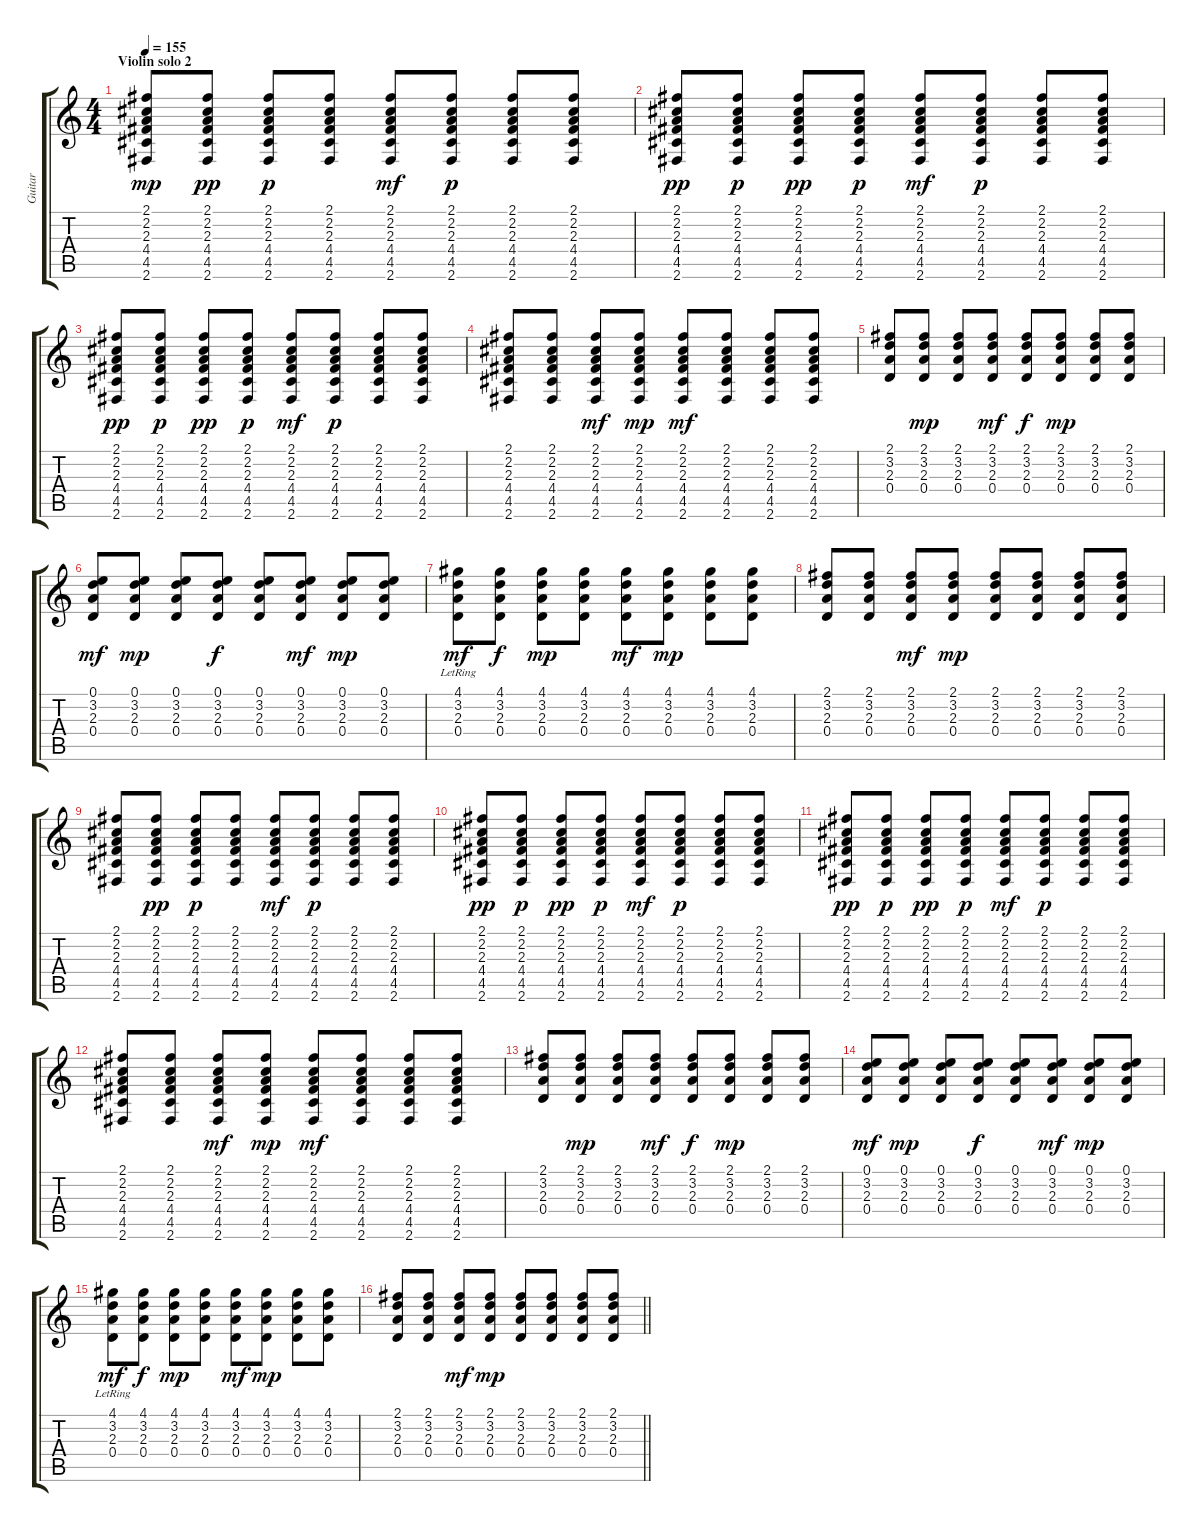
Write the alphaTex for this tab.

\track ("Guitar" "Guitar") {instrument acousticguitarsteel}
\staff {score tabs}
\tuning (E4 B3 G3 D3 A2 E2) {hide}
\ts (4 4)
\section ("" "Violin solo 2")
\tempo 155
\clef g2
\ks c
(2.1 2.2 2.3 4.4 4.5 2.6).8{dy mp} (2.1 2.2 2.3 4.4 4.5 2.6).8{dy pp} (2.1 2.2 2.3 4.4 4.5 2.6).8{dy p} (2.1 2.2 2.3 4.4 4.5 2.6).8 (2.1 2.2 2.3 4.4 4.5 2.6).8{dy mf} (2.1 2.2 2.3 4.4 4.5 2.6).8{dy p} (2.1 2.2 2.3 4.4 4.5 2.6).8 (2.1 2.2 2.3 4.4 4.5 2.6).8 |
(2.1 2.2 2.3 4.4 4.5 2.6).8{dy pp} (2.1 2.2 2.3 4.4 4.5 2.6).8{dy p} (2.1 2.2 2.3 4.4 4.5 2.6).8{dy pp} (2.1 2.2 2.3 4.4 4.5 2.6).8{dy p} (2.1 2.2 2.3 4.4 4.5 2.6).8{dy mf} (2.1 2.2 2.3 4.4 4.5 2.6).8{dy p} (2.1 2.2 2.3 4.4 4.5 2.6).8 (2.1 2.2 2.3 4.4 4.5 2.6).8 |
(2.1 2.2 2.3 4.4 4.5 2.6).8{dy pp} (2.1 2.2 2.3 4.4 4.5 2.6).8{dy p} (2.1 2.2 2.3 4.4 4.5 2.6).8{dy pp} (2.1 2.2 2.3 4.4 4.5 2.6).8{dy p} (2.1 2.2 2.3 4.4 4.5 2.6).8{dy mf} (2.1 2.2 2.3 4.4 4.5 2.6).8{dy p} (2.1 2.2 2.3 4.4 4.5 2.6).8 (2.1 2.2 2.3 4.4 4.5 2.6).8 |
(2.1 2.2 2.3 4.4 4.5 2.6).8 (2.1 2.2 2.3 4.4 4.5 2.6).8 (2.1 2.2 2.3 4.4 4.5 2.6).8{dy mf} (2.1 2.2 2.3 4.4 4.5 2.6).8{dy mp} (2.1 2.2 2.3 4.4 4.5 2.6).8{dy mf} (2.1 2.2 2.3 4.4 4.5 2.6).8 (2.1 2.2 2.3 4.4 4.5 2.6).8 (2.1 2.2 2.3 4.4 4.5 2.6).8 |
(2.1 3.2 2.3 0.4).8 (2.1 3.2 2.3 0.4).8{dy mp} (2.1 3.2 2.3 0.4).8 (2.1 3.2 2.3 0.4).8{dy mf} (2.1 3.2 2.3 0.4).8{dy f} (2.1 3.2 2.3 0.4).8{dy mp} (2.1 3.2 2.3 0.4).8 (2.1 3.2 2.3 0.4).8 |
(0.1 3.2 2.3 0.4).8{dy mf} (0.1 3.2 2.3 0.4).8{dy mp} (0.1 3.2 2.3 0.4).8 (0.1 3.2 2.3 0.4).8{dy f} (0.1 3.2 2.3 0.4).8 (0.1 3.2 2.3 0.4).8{dy mf} (0.1 3.2 2.3 0.4).8{dy mp} (0.1 3.2 2.3 0.4).8 |
(4.1 3.2{lr} 2.3 0.4).8{dy mf} (4.1 3.2 2.3 0.4).8{dy f} (4.1 3.2 2.3 0.4).8{dy mp} (4.1 3.2 2.3 0.4).8 (4.1 3.2 2.3 0.4).8{dy mf} (4.1 3.2 2.3 0.4).8{dy mp} (4.1 3.2 2.3 0.4).8 (4.1 3.2 2.3 0.4).8 |
(2.1 3.2 2.3 0.4).8 (2.1 3.2 2.3 0.4).8 (2.1 3.2 2.3 0.4).8{dy mf} (2.1 3.2 2.3 0.4).8{dy mp} (2.1 3.2 2.3 0.4).8 (2.1 3.2 2.3 0.4).8 (2.1 3.2 2.3 0.4).8 (2.1 3.2 2.3 0.4).8 |
(2.1 2.2 2.3 4.4 4.5 2.6).8 (2.1 2.2 2.3 4.4 4.5 2.6).8{dy pp} (2.1 2.2 2.3 4.4 4.5 2.6).8{dy p} (2.1 2.2 2.3 4.4 4.5 2.6).8 (2.1 2.2 2.3 4.4 4.5 2.6).8{dy mf} (2.1 2.2 2.3 4.4 4.5 2.6).8{dy p} (2.1 2.2 2.3 4.4 4.5 2.6).8 (2.1 2.2 2.3 4.4 4.5 2.6).8 |
(2.1 2.2 2.3 4.4 4.5 2.6).8{dy pp} (2.1 2.2 2.3 4.4 4.5 2.6).8{dy p} (2.1 2.2 2.3 4.4 4.5 2.6).8{dy pp} (2.1 2.2 2.3 4.4 4.5 2.6).8{dy p} (2.1 2.2 2.3 4.4 4.5 2.6).8{dy mf} (2.1 2.2 2.3 4.4 4.5 2.6).8{dy p} (2.1 2.2 2.3 4.4 4.5 2.6).8 (2.1 2.2 2.3 4.4 4.5 2.6).8 |
(2.1 2.2 2.3 4.4 4.5 2.6).8{dy pp} (2.1 2.2 2.3 4.4 4.5 2.6).8{dy p} (2.1 2.2 2.3 4.4 4.5 2.6).8{dy pp} (2.1 2.2 2.3 4.4 4.5 2.6).8{dy p} (2.1 2.2 2.3 4.4 4.5 2.6).8{dy mf} (2.1 2.2 2.3 4.4 4.5 2.6).8{dy p} (2.1 2.2 2.3 4.4 4.5 2.6).8 (2.1 2.2 2.3 4.4 4.5 2.6).8 |
(2.1 2.2 2.3 4.4 4.5 2.6).8 (2.1 2.2 2.3 4.4 4.5 2.6).8 (2.1 2.2 2.3 4.4 4.5 2.6).8{dy mf} (2.1 2.2 2.3 4.4 4.5 2.6).8{dy mp} (2.1 2.2 2.3 4.4 4.5 2.6).8{dy mf} (2.1 2.2 2.3 4.4 4.5 2.6).8 (2.1 2.2 2.3 4.4 4.5 2.6).8 (2.1 2.2 2.3 4.4 4.5 2.6).8 |
(2.1 3.2 2.3 0.4).8 (2.1 3.2 2.3 0.4).8{dy mp} (2.1 3.2 2.3 0.4).8 (2.1 3.2 2.3 0.4).8{dy mf} (2.1 3.2 2.3 0.4).8{dy f} (2.1 3.2 2.3 0.4).8{dy mp} (2.1 3.2 2.3 0.4).8 (2.1 3.2 2.3 0.4).8 |
(0.1 3.2 2.3 0.4).8{dy mf} (0.1 3.2 2.3 0.4).8{dy mp} (0.1 3.2 2.3 0.4).8 (0.1 3.2 2.3 0.4).8{dy f} (0.1 3.2 2.3 0.4).8 (0.1 3.2 2.3 0.4).8{dy mf} (0.1 3.2 2.3 0.4).8{dy mp} (0.1 3.2 2.3 0.4).8 |
(4.1 3.2{lr} 2.3 0.4).8{dy mf} (4.1 3.2 2.3 0.4).8{dy f} (4.1 3.2 2.3 0.4).8{dy mp} (4.1 3.2 2.3 0.4).8 (4.1 3.2 2.3 0.4).8{dy mf} (4.1 3.2 2.3 0.4).8{dy mp} (4.1 3.2 2.3 0.4).8 (4.1 3.2 2.3 0.4).8 |
\barLineRight lightlight
(2.1 3.2 2.3 0.4).8 (2.1 3.2 2.3 0.4).8 (2.1 3.2 2.3 0.4).8{dy mf} (2.1 3.2 2.3 0.4).8{dy mp} (2.1 3.2 2.3 0.4).8 (2.1 3.2 2.3 0.4).8 (2.1 3.2 2.3 0.4).8 (2.1 3.2 2.3 0.4).8
